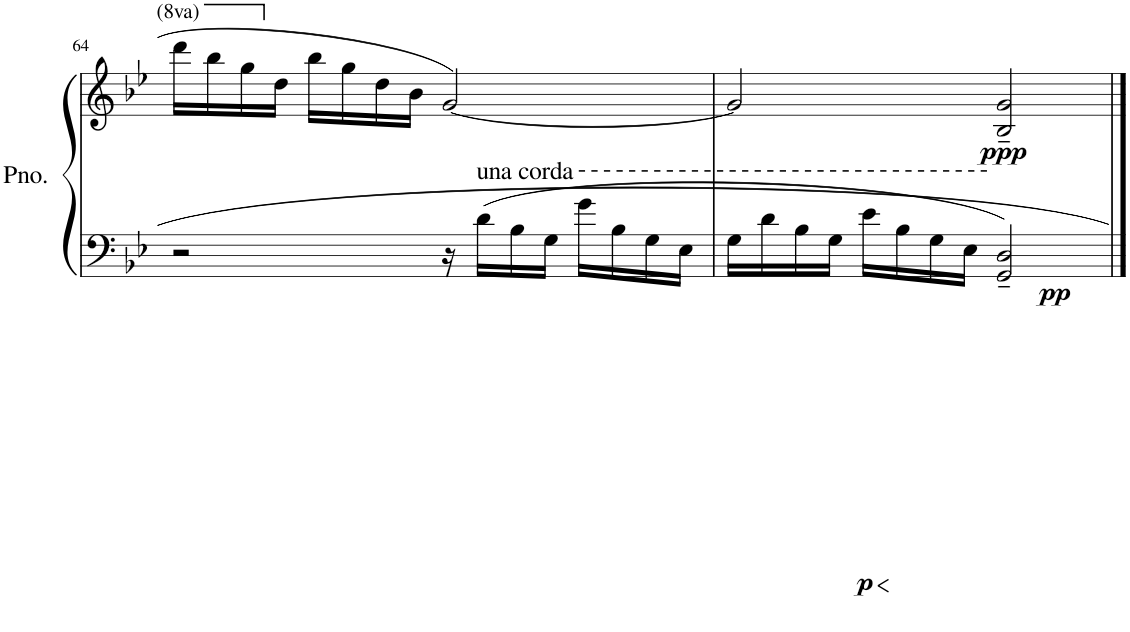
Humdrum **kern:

**kern	**kern	**dynam
*part1	*part1	*part1
*staff2	*staff1	*staff1/2
*I"Piano	*	*
*I'Pno.	*	*
!!LO:PB:g=z
*clefF4	*clefG2	*
*k[b-e-]	*k[b-e-]	*
*M4/4	*M4/4	*
=64	=64	=64
2r	16dddd\LL	.
.	16bbb-\	.
.	16ggg\	.
.	16dd\JJ	.
.	16bb-\LL	.
.	16gg\	.
.	16dd\	.
.	16b-\JJ	.
16r	[2g/	.
!LO:TX:a:t=una corda	!	!
!	!	!LO:DY:b=2
16d\LL	.	p
16B-\	.	.
16G\JJ	.	.
16g\LL	.	.
16B-\	.	.
16G\	.	.
16E-\JJ	.	.
=65	=65	=65
16G\LL	2g/]	.
16d\	.	.
16B-\	.	.
16G\JJ	.	.
!	!	!LO:DY:b=2
16e-\LL	.	pp
16B-\	.	.
16G\	.	.
16E-\JJ	.	.
!	!	!LO:DY:b
2GG/~ 2D/~	2B-/~ 2g/~	ppp
==	==	==
*-	*-	*-
